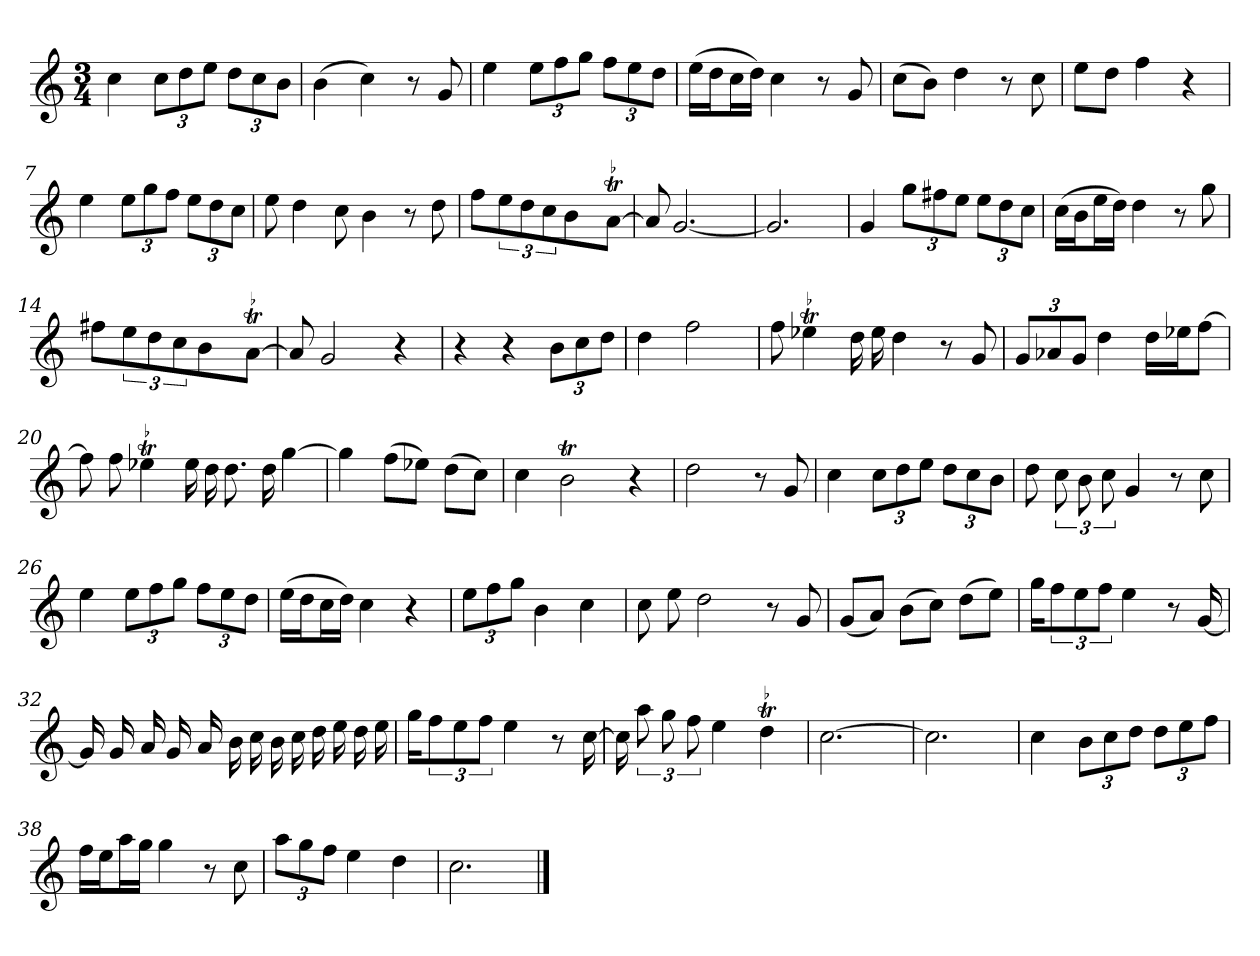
**kern
*part1
*staff1
*clefG2
*k[]
*C:
*M3/4
*MM120
=1
4cc
12cc\L
12dd\
12ee\J
12dd\L
12cc\
12b\J
=2
(4b
4cc)
8r
8g
=3
4ee
12ee\L
12ff\
12gg\J
12ff\L
12ee\
12dd\J
=4
(16ee\LL
16dd\J
16cc\L
16dd\JJ)
4cc
8r
8g
=5
(8cc\L
8b\J)
4dd
8r
8cc
=6
8ee\L
8dd\J
4ff
4r
=7
4ee
12ee\L
12gg\
12ff\J
12ee\L
12dd\
12cc\J
=8
8ee
4dd
8cc
4b
8r
8dd
=9
8ff\L
12ee\
12dd\J
12cc
4b
!LO:TR:acc=-
[8at
=10
8a]
[2.g
=11
2.g]
=12
4g
12gg\L
12ff#X\
12ee\J
12ee\L
12dd\
12cc\J
=13
(16cc\LL
16b\J
16ee\L
16dd\JJ)
4dd
8r
8gg
=14
8ff#X\L
12ee\
12dd\J
12cc
4b
!LO:TR:acc=-
[8at
=15
8a]
2g
4r
=16
4r
4r
12b\L
12cc\
12dd\J
=17
4dd
2ff
=18
8ff
!LO:TR:acc=-
4ee-Xt
16dd
16ee-
4dd
8r
8g
=19
12g/L
12a-X/
12g/J
4dd
16dd\LL
16ee-X\J
[8ff\J
=20
8ff]
8ff
!LO:TR:acc=-
4ee-Xt
16ee-
16dd
8.dd
16dd
[4gg
=21
4gg]
(8ff\L
8ee-X\J)
(8dd\L
8cc\J)
=22
4cc
2bt
4r
=23
2dd
8r
8g
=24
4cc
12cc\L
12dd\
12ee\J
12dd\L
12cc\
12b\J
=25
8dd
12cc
12b
12cc
4g
8r
8cc
=26
4ee
12ee\L
12ff\
12gg\J
12ff\L
12ee\
12dd\J
=27
(16ee\LL
16dd\J
16cc\L
16dd\JJ)
4cc
4r
=28
12ee\L
12ff\
12gg\J
4b
4cc
=29
8cc
8ee
2dd
8r
8g
=30
(8g/L
8a/J)
(8b\L
8cc\J)
(8dd\L
8ee\J)
=31
16gg\KL
12ff\
12ee\
12ff\J
4ee
8r
[16g
=32
16g]
16g
16a
16g
16a
16b
16cc
16b
16cc
16dd
16ee
16dd
16ee
=33
16gg\KL
12ff\
12ee\
12ff\J
4ee
8r
[16cc
=34
16cc]
12aa
12gg
12ff
4ee
!LO:TR:acc=-
4ddt
=35
[2.cc
=36
2.cc]
=37
4cc
12b\L
12cc\
12dd\J
12dd\L
12ee\
12ff\J
=38
16ff\LL
16ee\J
16aa\L
16gg\JJ
4gg
8r
8cc
=39
12aa\L
12gg\
12ff\J
4ee
4dd
=40
2.cc
==
*-
